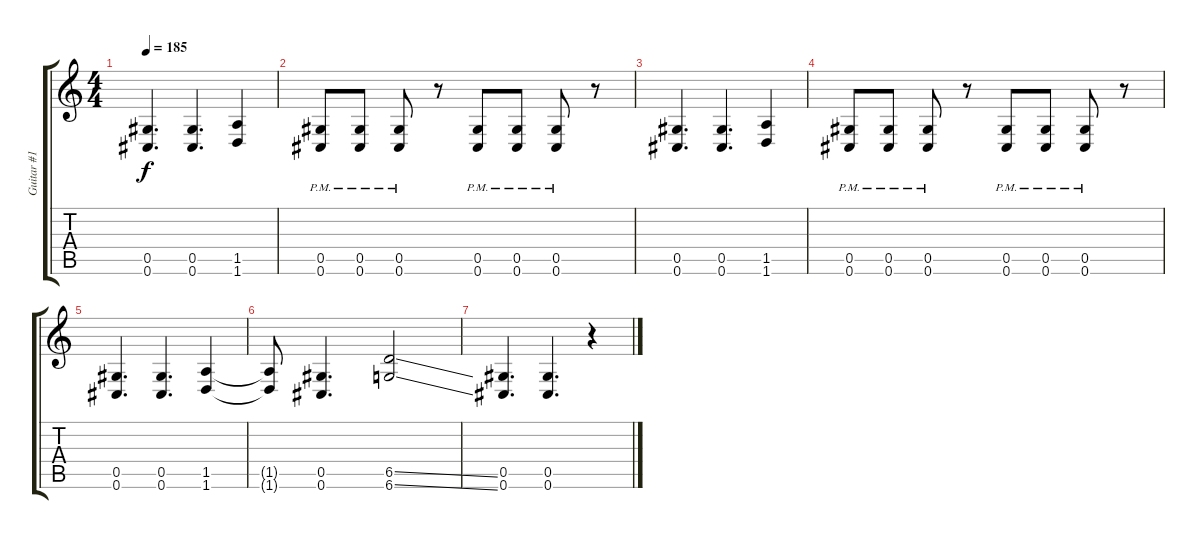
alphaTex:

\track ("Guitar #1" "Guitar #1") {instrument distortionguitar}
\staff {score tabs}
\tuning (Eb4 Bb3 Gb3 Db3 Ab2 Db2) {hide}
\ts (4 4)
\tempo 185
\clef g2
\ks c
(0.5 0.6).4{d dy f} (0.5 0.6).4{d} (1.5 1.6).4 |
(0.5{pm} 0.6{pm}).8 (0.5{pm} 0.6{pm}).8 (0.5{pm} 0.6{pm}).8 r.8 (0.5{pm} 0.6{pm}).8 (0.5{pm} 0.6{pm}).8 (0.5{pm} 0.6{pm}).8 r.8 |
(0.5 0.6).4{d} (0.5 0.6).4{d} (1.5 1.6).4 |
(0.5{pm} 0.6{pm}).8 (0.5{pm} 0.6{pm}).8 (0.5{pm} 0.6{pm}).8 r.8 (0.5{pm} 0.6{pm}).8 (0.5{pm} 0.6{pm}).8 (0.5{pm} 0.6{pm}).8 r.8 |
(0.5 0.6).4{d} (0.5 0.6).4{d} (1.5 1.6).4 |
(1.5{t} 1.6{t}).8 (0.5 0.6).4{d} (6.5{ss} 6.6{ss}).2 |
(0.5 0.6).4{d} (0.5 0.6).4{d} r.4
